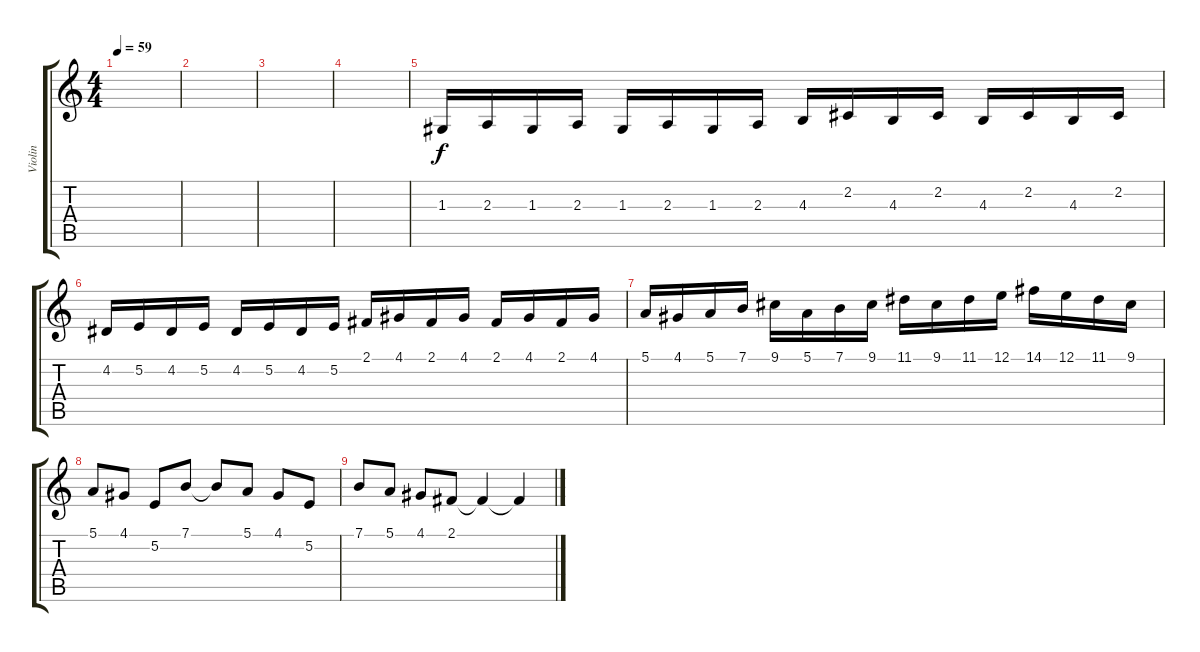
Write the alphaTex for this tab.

\track ("Violin" "Violin") {instrument violin}
\staff {score tabs}
\tuning (E4 B3 G3 D3 A2 E2) {hide}
\ts (4 4)
\tempo 59
\clef g2
\ks c
|
|
|
|
1.3.16 2.3.16 1.3.16 2.3.16 1.3.16 2.3.16 1.3.16 2.3.16 4.3.16 2.2.16 4.3.16 2.2.16 4.3.16 2.2.16 4.3.16 2.2.16 |
4.2.16 5.2.16 4.2.16 5.2.16 4.2.16 5.2.16 4.2.16 5.2.16 2.1.16 4.1.16 2.1.16 4.1.16 2.1.16 4.1.16 2.1.16 4.1.16 |
5.1.16 4.1.16 5.1.16 7.1.16 9.1.16 5.1.16 7.1.16 9.1.16 11.1.16 9.1.16 11.1.16 12.1.16 14.1.16 12.1.16 11.1.16 9.1.16 |
5.1.8 4.1.8 5.2.8 7.1.8 7.1{t}.8 5.1.8 4.1.8 5.2.8 |
7.1.8 5.1.8 4.1.8 2.1.8 2.1{t}.4 2.1{t}.4
